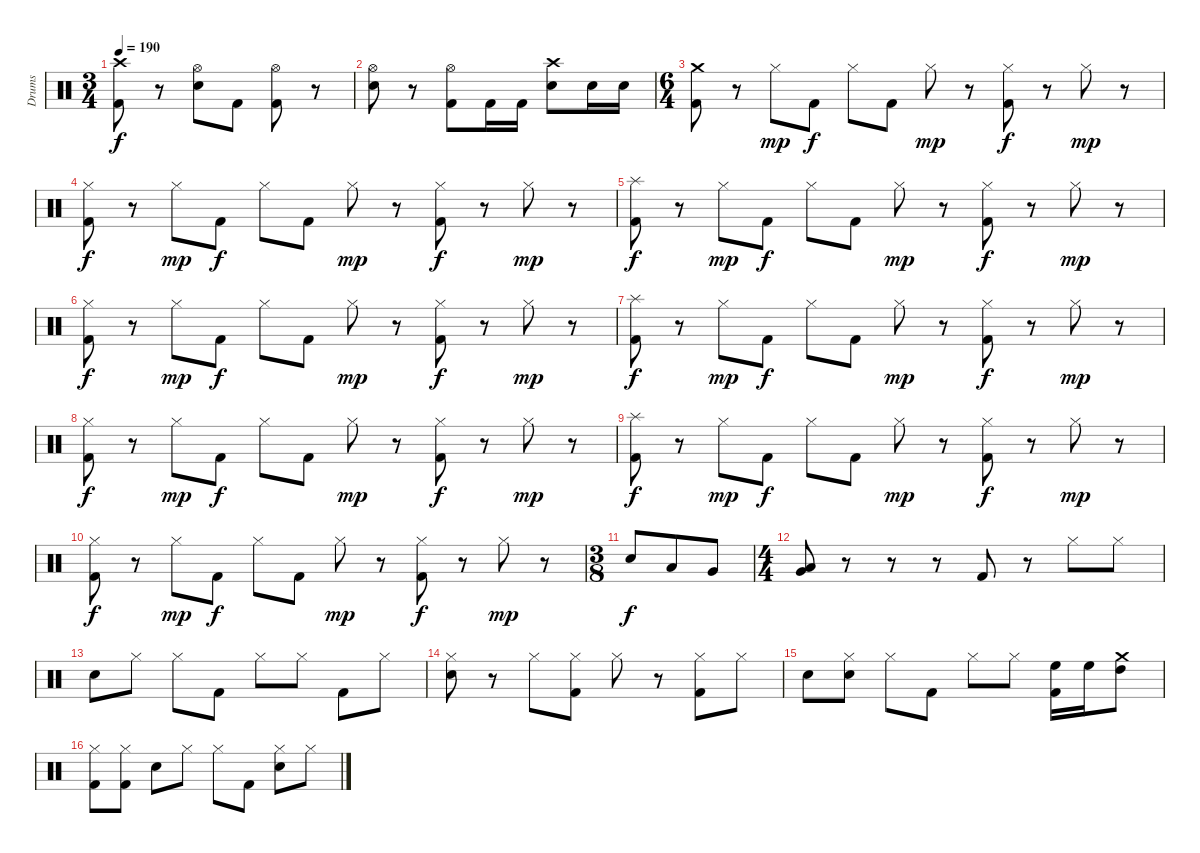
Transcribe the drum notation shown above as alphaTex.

\track ("Drums" "Drums") {instrument percussion}
\staff {score}
\articulation defaults
\ts (3 4)
\tempo 190
\clef neutral
\ks c
("Crash high (hit)" "Kick (hit) 2").8{dy f} r.8 ("Hi-Hat (open)" "Electric Snare (hit)").8 "Kick (hit) 2".8 ("Hi-Hat (open)" "Kick (hit) 2").8 r.8 |
("Hi-Hat (open)" "Electric Snare (hit)").8 r.8 ("Hi-Hat (open)" "Kick (hit) 2").8 "Kick (hit) 2".16 "Kick (hit) 2".16 ("Crash high (hit)" "Electric Snare (hit)").8 "Electric Snare (hit)".16 "Electric Snare (hit)".16 |
\ts (6 4)
("Crash medium (hit)" "Kick (hit) 2").8 r.8 "Hi-Hat (closed)".8{dy mp} "Kick (hit) 2".8{dy f} "Hi-Hat (closed)".8 "Kick (hit) 2".8 "Hi-Hat (closed)".8{dy mp} r.8 ("Hi-Hat (closed)" "Kick (hit) 2").8{dy f} r.8 "Hi-Hat (closed)".8{dy mp} r.8 |
("Hi-Hat (closed)" "Kick (hit) 2").8{dy f} r.8 "Hi-Hat (closed)".8{dy mp} "Kick (hit) 2".8{dy f} "Hi-Hat (closed)".8 "Kick (hit) 2".8 "Hi-Hat (closed)".8{dy mp} r.8 ("Hi-Hat (closed)" "Kick (hit) 2").8{dy f} r.8 "Hi-Hat (closed)".8{dy mp} r.8 |
("Splash (hit)" "Kick (hit) 2").8{dy f} r.8 "Hi-Hat (closed)".8{dy mp} "Kick (hit) 2".8{dy f} "Hi-Hat (closed)".8 "Kick (hit) 2".8 "Hi-Hat (closed)".8{dy mp} r.8 ("Hi-Hat (closed)" "Kick (hit) 2").8{dy f} r.8 "Hi-Hat (closed)".8{dy mp} r.8 |
("Hi-Hat (closed)" "Kick (hit) 2").8{dy f} r.8 "Hi-Hat (closed)".8{dy mp} "Kick (hit) 2".8{dy f} "Hi-Hat (closed)".8 "Kick (hit) 2".8 "Hi-Hat (closed)".8{dy mp} r.8 ("Hi-Hat (closed)" "Kick (hit) 2").8{dy f} r.8 "Hi-Hat (closed)".8{dy mp} r.8 |
("Splash (hit)" "Kick (hit) 2").8{dy f} r.8 "Hi-Hat (closed)".8{dy mp} "Kick (hit) 2".8{dy f} "Hi-Hat (closed)".8 "Kick (hit) 2".8 "Hi-Hat (closed)".8{dy mp} r.8 ("Hi-Hat (closed)" "Kick (hit) 2").8{dy f} r.8 "Hi-Hat (closed)".8{dy mp} r.8 |
("Hi-Hat (closed)" "Kick (hit) 2").8{dy f} r.8 "Hi-Hat (closed)".8{dy mp} "Kick (hit) 2".8{dy f} "Hi-Hat (closed)".8 "Kick (hit) 2".8 "Hi-Hat (closed)".8{dy mp} r.8 ("Hi-Hat (closed)" "Kick (hit) 2").8{dy f} r.8 "Hi-Hat (closed)".8{dy mp} r.8 |
("Splash (hit)" "Kick (hit) 2").8{dy f} r.8 "Hi-Hat (closed)".8{dy mp} "Kick (hit) 2".8{dy f} "Hi-Hat (closed)".8 "Kick (hit) 2".8 "Hi-Hat (closed)".8{dy mp} r.8 ("Hi-Hat (closed)" "Kick (hit) 2").8{dy f} r.8 "Hi-Hat (closed)".8{dy mp} r.8 |
("Hi-Hat (closed)" "Kick (hit) 2").8{dy f} r.8 "Hi-Hat (closed)".8{dy mp} "Kick (hit) 2".8{dy f} "Hi-Hat (closed)".8 "Kick (hit) 2".8 "Hi-Hat (closed)".8{dy mp} r.8 ("Hi-Hat (closed)" "Kick (hit) 2").8{dy f} r.8 "Hi-Hat (closed)".8{dy mp} r.8 |
\ts (3 8)
"Electric Snare (hit)".8{dy f} "Low Tom (hit)".8 "Very Low Tom (hit)".8 |
\ts (4 4)
("Low Floor Tom (hit)" "Very Low Tom (hit)").8 r.8 r.8 r.8 "Kick (hit) 2".8 r.8 "Hi-Hat (closed)".8 "Hi-Hat (closed)".8 |
"Electric Snare (hit)".8 "Hi-Hat (closed)".8 "Hi-Hat (closed)".8 "Kick (hit) 2".8 "Hi-Hat (closed)".8 "Hi-Hat (closed)".8 "Kick (hit) 2".8 "Hi-Hat (closed)".8 |
("Hi-Hat (closed)" "Electric Snare (hit)").8 r.8 "Hi-Hat (closed)".8 ("Hi-Hat (closed)" "Kick (hit) 2").8 "Hi-Hat (closed)".8 r.8 ("Hi-Hat (closed)" "Kick (hit) 2").8 "Hi-Hat (closed)".8 |
"Electric Snare (hit)".8 ("Hi-Hat (closed)" "Electric Snare (hit)").8 "Hi-Hat (closed)".8 "Kick (hit) 2".8 "Hi-Hat (closed)".8 "Hi-Hat (closed)".8 ("High Floor Tom (hit)" "Kick (hit) 2").16 "High Floor Tom (hit)".16 ("Crash medium (hit)" "High Tom (hit)").8 |
("Hi-Hat (closed)" "Kick (hit) 2").8 ("Hi-Hat (closed)" "Kick (hit) 2").8 "Electric Snare (hit)".8 "Hi-Hat (closed)".8 "Hi-Hat (closed)".8 "Kick (hit) 2".8 ("Hi-Hat (closed)" "Electric Snare (hit)").8 "Hi-Hat (closed)".8
